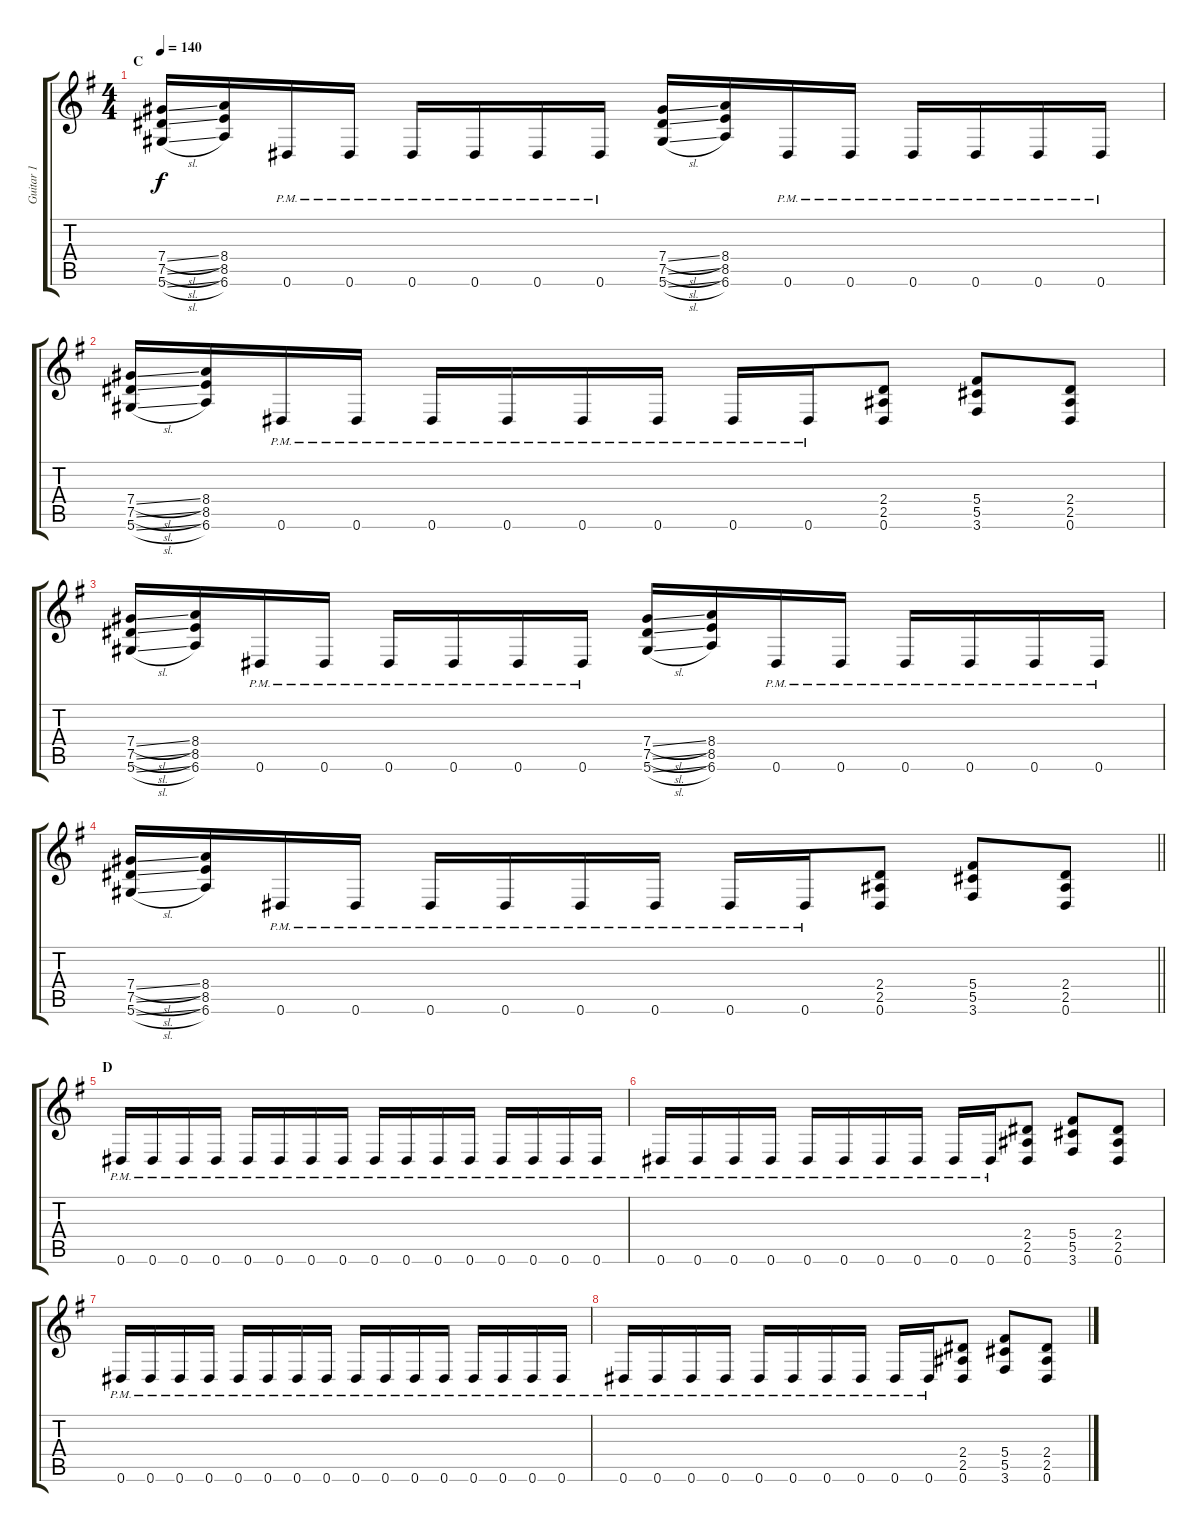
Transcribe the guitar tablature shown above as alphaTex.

\track ("Guitar 1" "Guitar 1") {instrument overdrivenguitar}
\staff {score tabs}
\tuning (Eb4 Bb3 Gb3 Db3 Ab2 Eb2) {hide}
\ts (4 4)
\section ("" "C")
\tempo 140
\clef g2
\ks g
(7.4{sl} 7.5{sl} 5.6{sl}).16{dy f} (8.4 8.5 6.6).16 0.6{pm}.16 0.6{pm}.16 0.6{pm}.16 0.6{pm}.16 0.6{pm}.16 0.6{pm}.16 (7.4{sl} 7.5{sl} 5.6{sl}).16 (8.4 8.5 6.6).16 0.6{pm}.16 0.6{pm}.16 0.6{pm}.16 0.6{pm}.16 0.6{pm}.16 0.6{pm}.16 |
(7.4{sl} 7.5{sl} 5.6{sl}).16 (8.4 8.5 6.6).16 0.6{pm}.16 0.6{pm}.16 0.6{pm}.16 0.6{pm}.16 0.6{pm}.16 0.6{pm}.16 0.6{pm}.16 0.6{pm}.16 (2.4 2.5 0.6).8 (5.4 5.5 3.6).8 (2.4 2.5 0.6).8 |
(7.4{sl} 7.5{sl} 5.6{sl}).16 (8.4 8.5 6.6).16 0.6{pm}.16 0.6{pm}.16 0.6{pm}.16 0.6{pm}.16 0.6{pm}.16 0.6{pm}.16 (7.4{sl} 7.5{sl} 5.6{sl}).16 (8.4 8.5 6.6).16 0.6{pm}.16 0.6{pm}.16 0.6{pm}.16 0.6{pm}.16 0.6{pm}.16 0.6{pm}.16 |
\barLineRight lightlight
(7.4{sl} 7.5{sl} 5.6{sl}).16 (8.4 8.5 6.6).16 0.6{pm}.16 0.6{pm}.16 0.6{pm}.16 0.6{pm}.16 0.6{pm}.16 0.6{pm}.16 0.6{pm}.16 0.6{pm}.16 (2.4 2.5 0.6).8 (5.4 5.5 3.6).8 (2.4 2.5 0.6).8 |
\section ("" "D")
0.6{pm}.16 0.6{pm}.16 0.6{pm}.16 0.6{pm}.16 0.6{pm}.16 0.6{pm}.16 0.6{pm}.16 0.6{pm}.16 0.6{pm}.16 0.6{pm}.16 0.6{pm}.16 0.6{pm}.16 0.6{pm}.16 0.6{pm}.16 0.6{pm}.16 0.6{pm}.16 |
0.6{pm}.16 0.6{pm}.16 0.6{pm}.16 0.6{pm}.16 0.6{pm}.16 0.6{pm}.16 0.6{pm}.16 0.6{pm}.16 0.6{pm}.16 0.6{pm}.16 (2.4 2.5 0.6).8 (5.4 5.5 3.6).8 (2.4 2.5 0.6).8 |
0.6{pm}.16 0.6{pm}.16 0.6{pm}.16 0.6{pm}.16 0.6{pm}.16 0.6{pm}.16 0.6{pm}.16 0.6{pm}.16 0.6{pm}.16 0.6{pm}.16 0.6{pm}.16 0.6{pm}.16 0.6{pm}.16 0.6{pm}.16 0.6{pm}.16 0.6{pm}.16 |
0.6{pm}.16 0.6{pm}.16 0.6{pm}.16 0.6{pm}.16 0.6{pm}.16 0.6{pm}.16 0.6{pm}.16 0.6{pm}.16 0.6{pm}.16 0.6{pm}.16 (2.4 2.5 0.6).8 (5.4 5.5 3.6).8 (2.4 2.5 0.6).8
